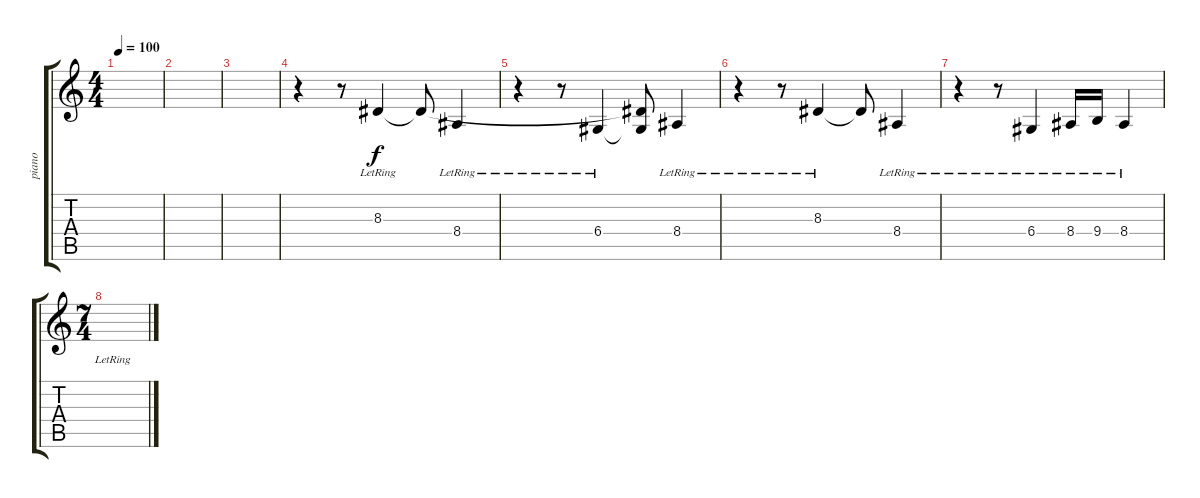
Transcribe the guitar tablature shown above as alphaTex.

\track ("piano" "piano") {instrument acousticgrandpiano}
\staff {score tabs}
\tuning (E4 B3 G3 D3 A2 E2) {hide}
\ts (4 4)
\tempo 100
\clef g2
\ks c
|
|
|
r.4 r.8 8.3{lr}.4 8.3{t}.8 8.4{lr}.4 |
r.4 r.8 6.4{lr}.4 (8.3{t} 6.4{t}).8 8.4{lr}.4 |
r.4 r.8 8.3{lr}.4 8.3{t}.8 8.4{lr}.4 |
r.4 r.8 6.4{lr}.4 8.4{lr}.16 9.4{lr}.16 8.4{lr}.4 |
\ts (7 4)
